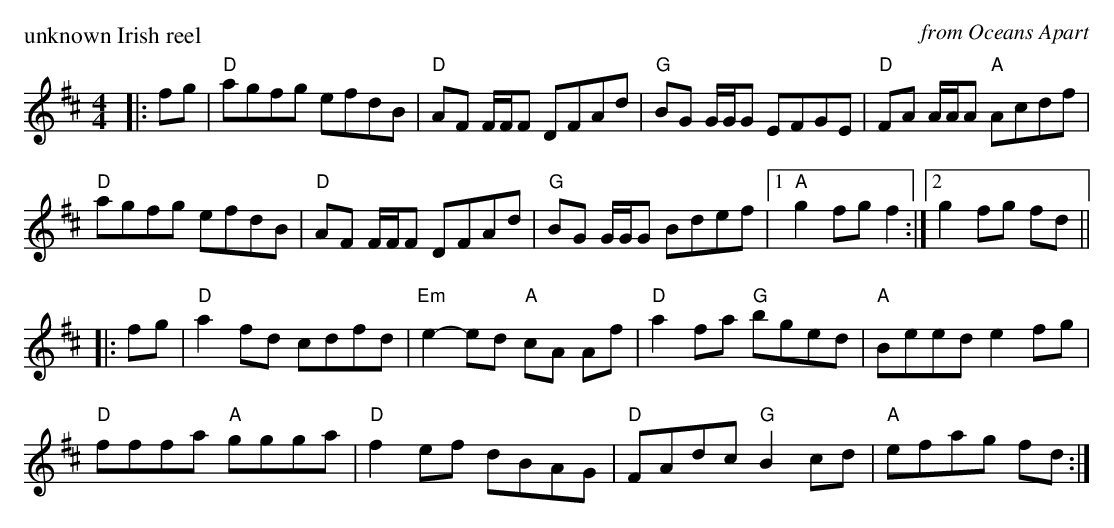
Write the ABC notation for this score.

X:1
P: unknown Irish reel
C: from Oceans Apart
M: 4/4
K: D
L: 1/8
|: fg| "D"agfg efdB|"D"AF F/F/F DFAd|"G"BG G/G/G EFGE|"D"FA A/A/A "A"Acdf|
"D"agfg efdB|"D"AF F/F/F DFAd|"G"BG G/G/G Bdef|1 "A"g2 fg f2 :| [2 g2 fg fd ||
|: fg| "D"a2 fd cdfd|"Em"e2-ed "A"cA Af|"D"a2 fa "G"bged|"A"Beed e2 fg|
"D"fffa "A"ggga|"D"f2 ef dBAG|"D"FAdc "G"B2 cd|"A"efag fd :|
